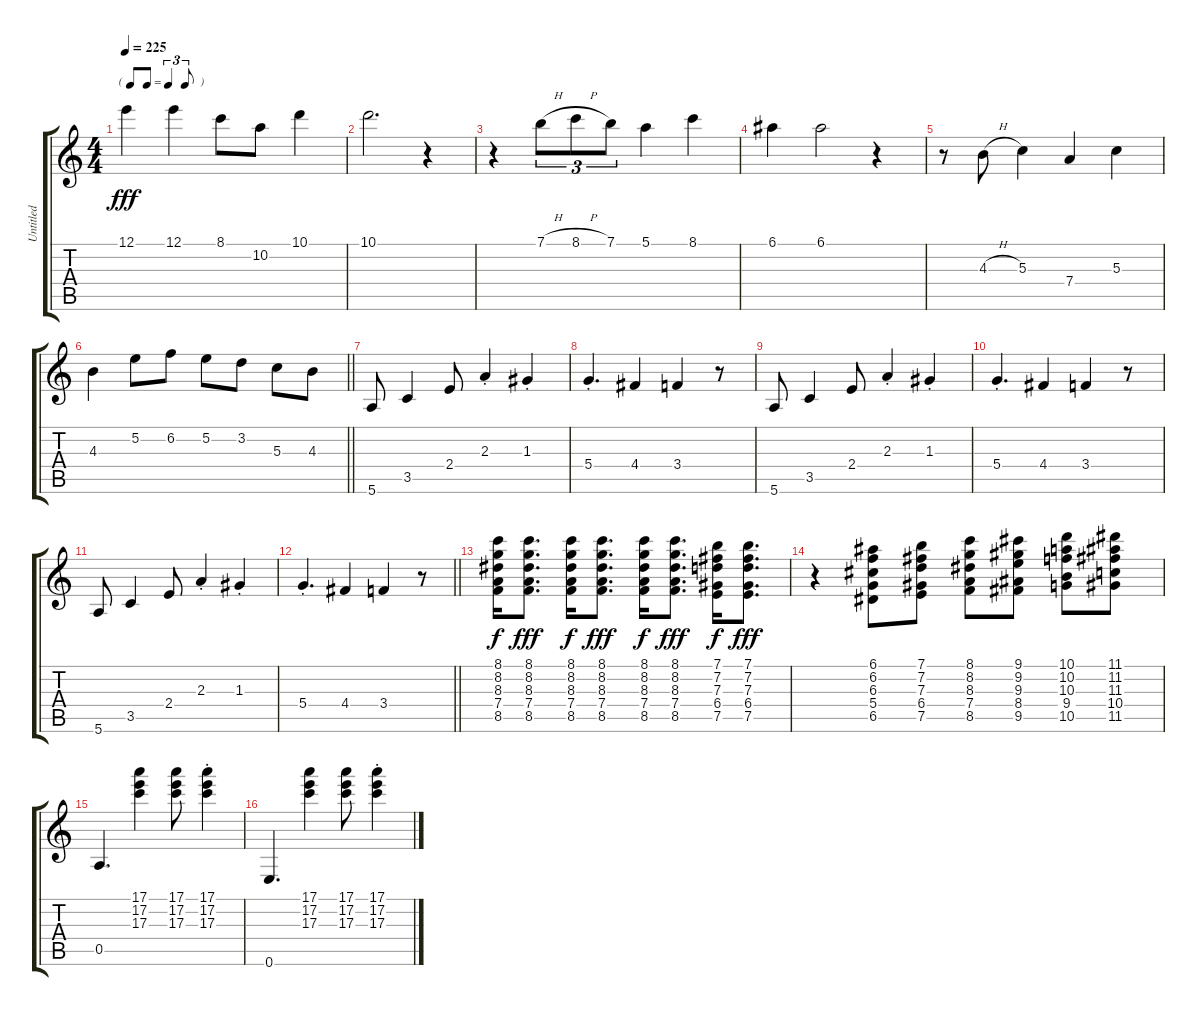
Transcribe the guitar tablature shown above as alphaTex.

\track ("Untitled" "Untitled") {instrument acousticguitarsteel}
\staff {score tabs}
\tuning (E4 B3 G3 D3 A2 E2) {hide}
\ts (4 4)
\tf triplet8th
\tempo 225
\clef g2
\ks c
12.1.4{dy fff} 12.1.4 8.1.8 10.2.8 10.1.4 |
10.1.2{d} r.4 |
r.4 7.1{h}.8{tu (3 2)} 8.1{h}.8{tu (3 2)} 7.1.8{tu (3 2)} 5.1.4 8.1.4 |
6.1.4 6.1.2 r.4 |
r.8 4.3{h}.8 5.3.4 7.4.4 5.3.4 |
\barLineRight lightlight
4.3.4 5.2.8 6.2.8 5.2.8 3.2.8 5.3.8 4.3.8 |
5.6.8 3.5.4 2.4.8 2.3{st}.4 1.3{st}.4 |
5.4{st}.4{d} 4.4.4 3.4.4 r.8 |
5.6.8 3.5.4 2.4.8 2.3{st}.4 1.3{st}.4 |
5.4{st}.4{d} 4.4.4 3.4.4 r.8 |
5.6.8 3.5.4 2.4.8 2.3{st}.4 1.3{st}.4 |
\barLineRight lightlight
5.4{st}.4{d} 4.4.4 3.4.4 r.8 |
(8.1 8.2 8.3 7.4 8.5).16{dy f} (8.1 8.2 8.3 7.4 8.5).8{d dy fff} (8.1 8.2 8.3 7.4 8.5).16{dy f} (8.1 8.2 8.3 7.4 8.5).8{d dy fff} (8.1 8.2 8.3 7.4 8.5).16{dy f} (8.1 8.2 8.3 7.4 8.5).8{d dy fff} (7.1 7.2 7.3 6.4 7.5).16{dy f} (7.1 7.2 7.3 6.4 7.5).8{d dy fff} |
r.4 (6.1 6.2 6.3 5.4 6.5).8 (7.1 7.2 7.3 6.4 7.5).8 (8.1 8.2 8.3 7.4 8.5).8 (9.1 9.2 9.3 8.4 9.5).8 (10.1 10.2 10.3 9.4 10.5).8 (11.1 11.2 11.3 10.4 11.5).8 |
0.5.4{d} (17.1 17.2 17.3).4 (17.1 17.2 17.3).8 (17.1{st} 17.2{st} 17.3{st}).4 |
0.6.4{d} (17.1 17.2 17.3).4 (17.1 17.2 17.3).8 (17.1{st} 17.2{st} 17.3{st}).4
